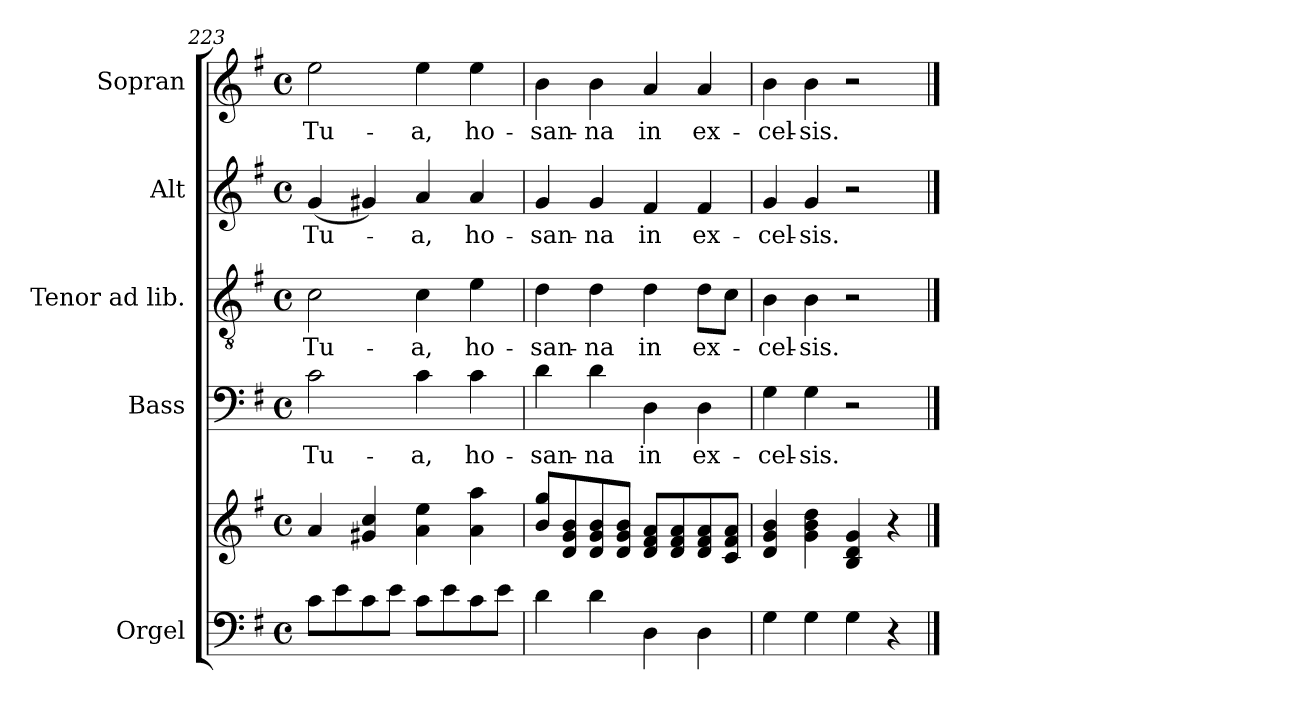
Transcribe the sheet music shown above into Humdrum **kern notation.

**kern	**kern	**kern	**text	**kern	**text	**kern	**text	**kern	**text
*part5	*part5	*part4	*part4	*part3	*part3	*part2	*part2	*part1	*part1
*staff6	*staff5	*staff4	*staff4	*staff3	*staff3	*staff2	*staff2	*staff1	*staff1
*I"Orgel	*	*I"Bass	*	*I"Tenor ad lib.	*	*I"Alt	*	*I"Sopran	*
*I'Org.	*	*I'B.	*	*I'T.	*	*I'A.	*	*I'S.	*
*clefF4	*clefG2	*clefF4	*	*clefGv2	*	*clefG2	*	*clefG2	*
*k[f#]	*k[f#]	*k[f#]	*	*k[f#]	*	*k[f#]	*	*k[f#]	*
*G:	*G:	*G:	*	*G:	*	*G:	*	*G:	*
*M4/4	*M4/4	*M4/4	*	*M4/4	*	*M4/4	*	*M4/4	*
*met(c)	*met(c)	*met(c)	*	*met(c)	*	*met(c)	*	*met(c)	*
=223	=223	=223	=223	=223	=223	=223	=223	=223	=223
!	!	!	!LO:LY:b	!	!LO:LY:b	!	!LO:LY:b	!	!LO:LY:b
8c\L	4a/	2c\	Tu-	2c\	Tu-	(<4g/	Tu-	2ee\	Tu-
8e\	.	.	.	.	.	.	.	.	.
8c\	4g#X/ 4cc/	.	.	.	.	4g#X/)	.	.	.
8e\J	.	.	.	.	.	.	.	.	.
!	!	!	!LO:LY:b	!	!LO:LY:b	!	!LO:LY:b	!	!LO:LY:b
8c\L	4a\ 4ee\	4c\	-a,	4c\	-a,	4a/	-a,	4ee\	-a,
8e\	.	.	.	.	.	.	.	.	.
!	!	!	!LO:LY:b	!	!LO:LY:b	!	!LO:LY:b	!	!LO:LY:b
8c\	4a\ 4aa\	4c\	ho-	4e\	ho-	4a/	ho-	4ee\	ho-
8e\J	.	.	.	.	.	.	.	.	.
=224	=224	=224	=224	=224	=224	=224	=224	=224	=224
!	!	!	!LO:LY:b	!	!LO:LY:b	!	!LO:LY:b	!	!LO:LY:b
4d\	8b/ 8gg/L	4d\	-san-	4d\	-san-	4g/	-san-	4b\	-san-
.	8d/ 8g/ 8b/	.	.	.	.	.	.	.	.
!	!	!	!LO:LY:b	!	!LO:LY:b	!	!LO:LY:b	!	!LO:LY:b
4d\	8d/ 8g/ 8b/	4d\	-na	4d\	-na	4g/	-na	4b\	-na
.	8d/ 8g/ 8b/J	.	.	.	.	.	.	.	.
!	!	!	!LO:LY:b	!	!LO:LY:b	!	!LO:LY:b	!	!LO:LY:b
4D\	8d/ 8f#/ 8a/L	4D\	in	4d\	in	4f#/	in	4a/	in
.	8d/ 8f#/ 8a/	.	.	.	.	.	.	.	.
!	!	!	!LO:LY:b	!	!LO:LY:b	!	!LO:LY:b	!	!LO:LY:b
4D\	8d/ 8f#/ 8a/	4D\	ex-	8d\L	ex-	4f#/	ex-	4a/	ex-
.	8c/ 8f#/ 8a/J	.	.	8c\J	.	.	.	.	.
=225	=225	=225	=225	=225	=225	=225	=225	=225	=225
!	!	!	!LO:LY:b	!	!LO:LY:b	!	!LO:LY:b	!	!LO:LY:b
4G\	4d/ 4g/ 4b/	4G\	-cel-	4B\	-cel-	4g/	-cel-	4b\	-cel-
!	!	!	!LO:LY:b	!	!LO:LY:b	!	!LO:LY:b	!	!LO:LY:b
4G\	4g\ 4b\ 4dd\	4G\	-sis.	4B\	-sis.	4g/	-sis.	4b\	-sis.
4G\	4B/ 4d/ 4g/	2r	.	2r	.	2r	.	2r	.
4r	4r	.	.	.	.	.	.	.	.
==	==	==	==	==	==	==	==	==	==
*-	*-	*-	*-	*-	*-	*-	*-	*-	*-
